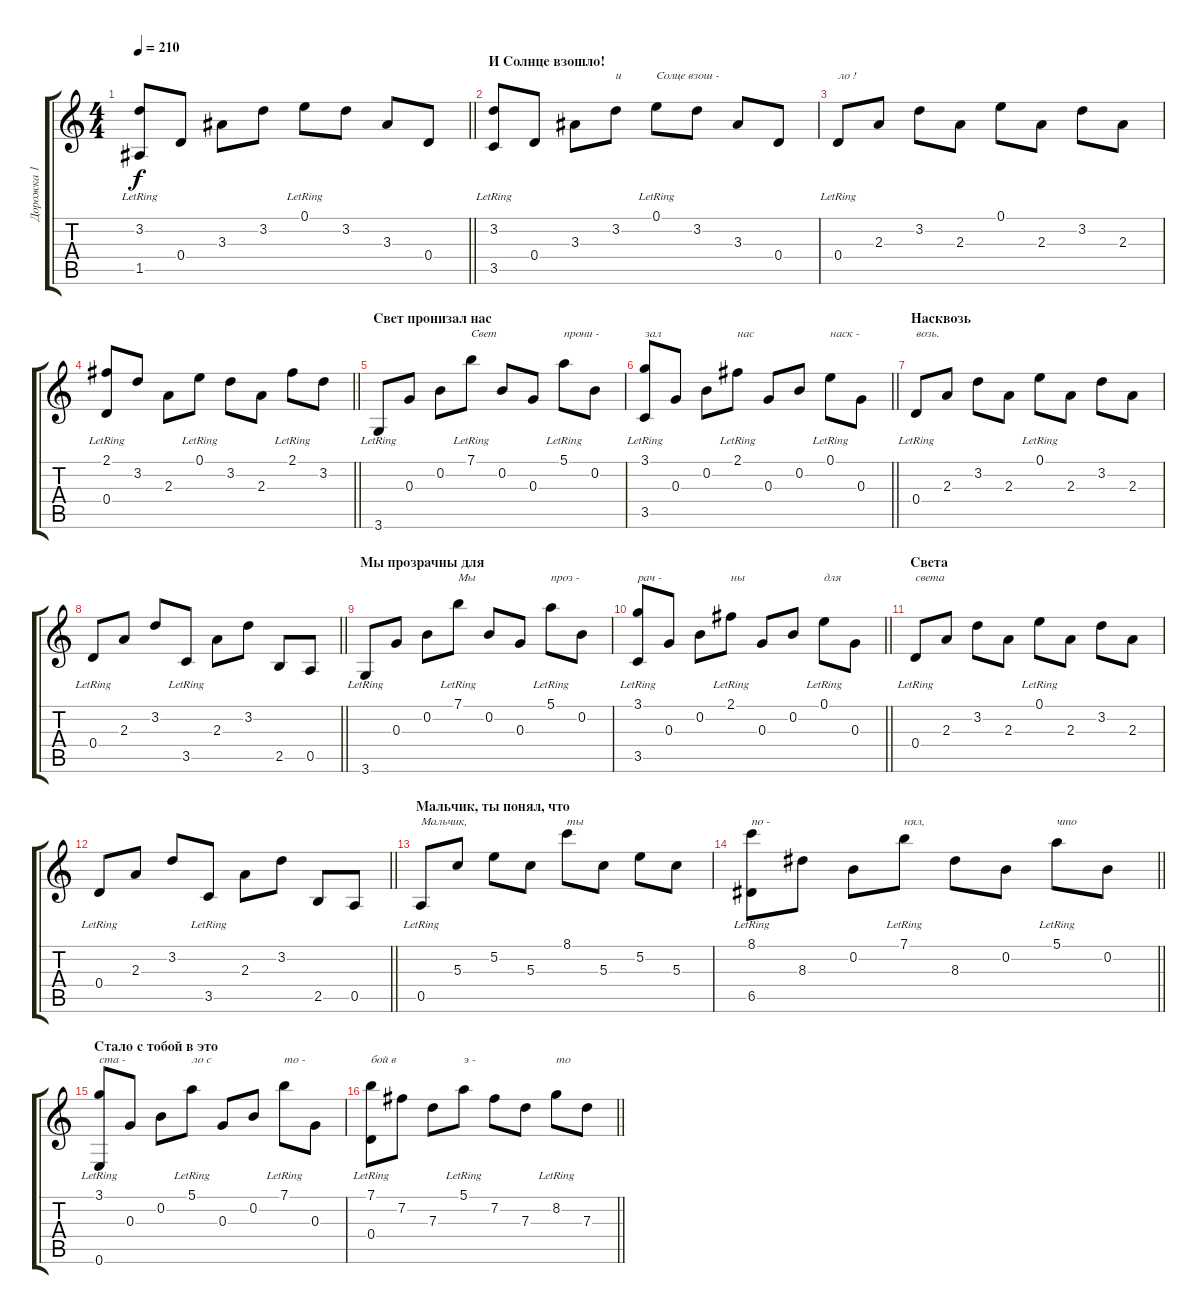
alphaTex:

\track ("Дорожка 1" "Дорожка 1") {instrument acousticguitarnylon}
\staff {score tabs}
\tuning (E4 B3 G3 D3 A2 E2) {hide}
\ts (4 4)
\tempo 210
\clef g2
\barLineRight lightlight
\ks c
(3.2{lr} 1.5{lr}).8{dy f} 0.4.8 3.3.8 3.2.8 0.1{lr}.8 3.2.8 3.3.8 0.4.8 |
\section ("" "И Солнце взошло!")
(3.2{lr} 3.5{lr}).8 0.4.8 3.3.8 3.2.8{txt "и"} 0.1{lr}.8{txt "Солце взош -"} 3.2.8 3.3.8 0.4.8 |
0.4{lr}.8{txt "ло !"} 2.3.8 3.2.8 2.3.8 0.1.8 2.3.8 3.2.8 2.3.8 |
\barLineRight lightlight
(2.1{lr} 0.4{lr}).8 3.2.8 2.3.8 0.1{lr}.8 3.2.8 2.3.8 2.1{lr}.8 3.2.8 |
\section ("" "Свет пронизал нас")
3.6{lr}.8 0.3.8 0.2.8 7.1{lr}.8{txt "Свет"} 0.2.8 0.3.8 5.1{lr}.8{txt "прони -"} 0.2.8 |
\barLineRight lightlight
(3.1{lr} 3.5{lr}).8{txt "зал"} 0.3.8 0.2.8 2.1{lr}.8{txt "нас"} 0.3.8 0.2.8 0.1{lr}.8{txt "наск -"} 0.3.8 |
\section ("" "Насквозь")
0.4{lr}.8{txt "возь."} 2.3.8 3.2.8 2.3.8 0.1{lr}.8 2.3.8 3.2.8 2.3.8 |
\barLineRight lightlight
0.4{lr}.8 2.3.8 3.2.8 3.5{lr}.8 2.3.8 3.2.8 2.5.8 0.5.8 |
\section ("" "Мы прозрачны для")
3.6{lr}.8 0.3.8 0.2.8 7.1{lr}.8{txt "Мы"} 0.2.8 0.3.8 5.1{lr}.8{txt "проз -"} 0.2.8 |
\barLineRight lightlight
(3.1{lr} 3.5{lr}).8{txt "рач -"} 0.3.8 0.2.8 2.1{lr}.8{txt "ны"} 0.3.8 0.2.8 0.1{lr}.8{txt "для"} 0.3.8 |
\section ("" "Света")
0.4{lr}.8{txt "света"} 2.3.8 3.2.8 2.3.8 0.1{lr}.8 2.3.8 3.2.8 2.3.8 |
\barLineRight lightlight
0.4{lr}.8 2.3.8 3.2.8 3.5{lr}.8 2.3.8 3.2.8 2.5.8 0.5.8 |
\section ("" "Мальчик, ты понял, что")
0.5{lr}.8{txt "Мальчик,"} 5.3.8 5.2.8 5.3.8 8.1.8{txt "ты"} 5.3.8 5.2.8 5.3.8 |
\barLineRight lightlight
(8.1{lr} 6.5{lr}).8{txt "по -"} 8.3.8 0.2.8 7.1{lr}.8{txt "нял,"} 8.3.8 0.2.8 5.1{lr}.8{txt "что"} 0.2.8 |
\section ("" "Стало с тобой в это")
(3.1{lr} 0.6{lr}).8{txt "ста -"} 0.3.8 0.2.8 5.1{lr}.8{txt "ло с"} 0.3.8 0.2.8 7.1{lr}.8{txt "то -"} 0.3.8 |
\barLineRight lightlight
(7.1{lr} 0.4{lr}).8{txt "бой в"} 7.2.8 7.3.8 5.1{lr}.8{txt "э -"} 7.2.8 7.3.8 8.2{lr}.8{txt "то"} 7.3.8
